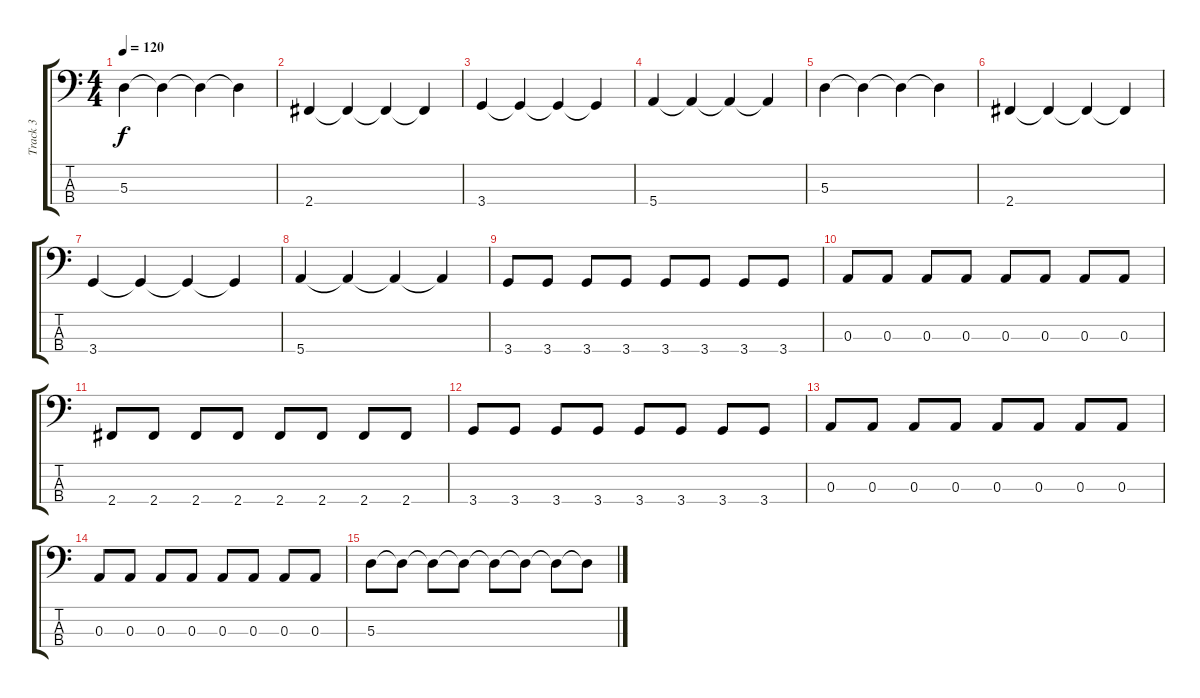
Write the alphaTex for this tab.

\track ("Track 3" "Track 3") {instrument electricbassfinger}
\staff {score tabs}
\tuning (G2 D2 A1 E1) {hide}
\ts (4 4)
\tempo 120
\clef f4
\ks c
5.3.4{dy f} 5.3{t}.4 5.3{t}.4 5.3{t}.4 |
2.4.4 2.4{t}.4 2.4{t}.4 2.4{t}.4 |
3.4.4 3.4{t}.4 3.4{t}.4 3.4{t}.4 |
5.4.4 5.4{t}.4 5.4{t}.4 5.4{t}.4 |
5.3.4 5.3{t}.4 5.3{t}.4 5.3{t}.4 |
2.4.4 2.4{t}.4 2.4{t}.4 2.4{t}.4 |
3.4.4 3.4{t}.4 3.4{t}.4 3.4{t}.4 |
5.4.4 5.4{t}.4 5.4{t}.4 5.4{t}.4 |
3.4.8 3.4.8 3.4.8 3.4.8 3.4.8 3.4.8 3.4.8 3.4.8 |
0.3.8 0.3.8 0.3.8 0.3.8 0.3.8 0.3.8 0.3.8 0.3.8 |
2.4.8 2.4.8 2.4.8 2.4.8 2.4.8 2.4.8 2.4.8 2.4.8 |
3.4.8 3.4.8 3.4.8 3.4.8 3.4.8 3.4.8 3.4.8 3.4.8 |
0.3.8 0.3.8 0.3.8 0.3.8 0.3.8 0.3.8 0.3.8 0.3.8 |
0.3.8 0.3.8 0.3.8 0.3.8 0.3.8 0.3.8 0.3.8 0.3.8 |
5.3.8 5.3{t}.8 5.3{t}.8 5.3{t}.8 5.3{t}.8 5.3{t}.8 5.3{t}.8 5.3{t}.8
